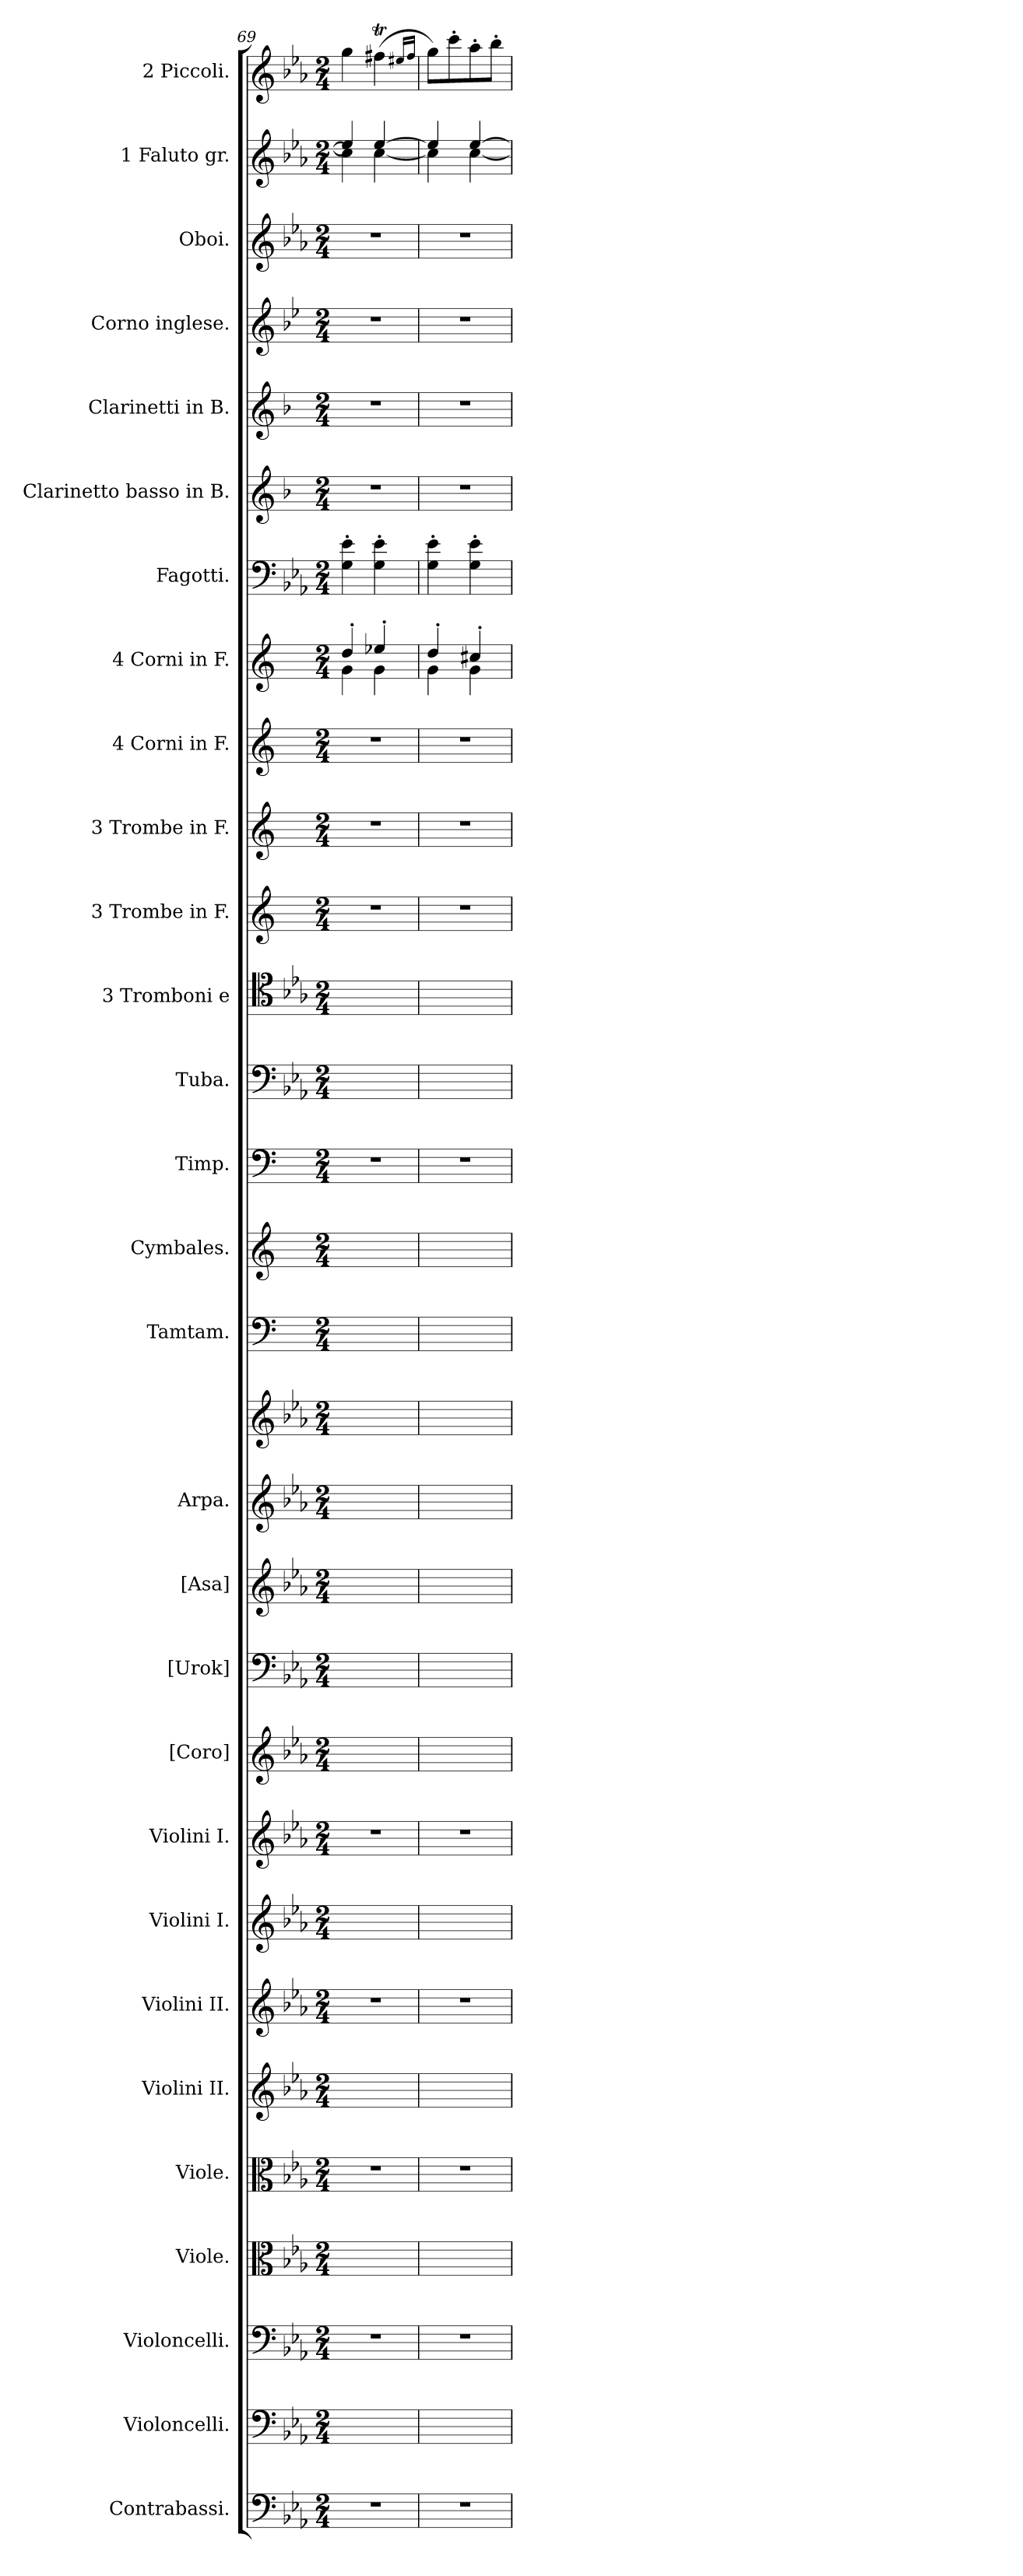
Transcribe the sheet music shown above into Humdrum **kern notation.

**kern	**kern	**kern	**kern	**kern	**kern	**kern	**kern	**kern	**kern	**kern	**kern	**kern	**kern	**kern	**kern	**kern	**kern	**kern	**kern	**kern	**kern	**kern	**kern	**kern	**kern	**kern	**kern	**kern	**kern
*part29	*part28	*part27	*part26	*part25	*part24	*part23	*part22	*part21	*part20	*part19	*part18	*part17	*part17	*part16	*part15	*part14	*part13	*part12	*part11	*part10	*part9	*part8	*part7	*part6	*part5	*part4	*part3	*part2	*part1
*staff30	*staff29	*staff28	*staff27	*staff26	*staff25	*staff24	*staff23	*staff22	*staff21	*staff20	*staff19	*staff18	*staff17	*staff16	*staff15	*staff14	*staff13	*staff12	*staff11	*staff10	*staff9	*staff8	*staff7	*staff6	*staff5	*staff4	*staff3	*staff2	*staff1
*I"Contrabassi.	*I"Violoncelli.	*I"Violoncelli.	*I"Viole.	*I"Viole.	*I"Violini II.	*I"Violini II.	*I"Violini I.	*I"Violini I.	*I"[Coro]	*I"[Urok]	*I"[Asa]	*I"Arpa.	*	*I"Tamtam.	*I"Cymbales.	*I"Timp.	*I"Tuba.	*I"3 Tromboni e	*I"3 Trombe in F.	*I"3 Trombe in F.	*I"4 Corni in F.	*I"4 Corni in F.	*I"Fagotti.	*I"Clarinetto basso in B.	*I"Clarinetti in B.	*I"Corno inglese.	*I"Oboi.	*I"1 Faluto gr.	*I"2 Piccoli.
*I'C.-B.	*I'Vcll.	*I'Vcll.	*	*	*I'II.	*I'II.	*	*	*	*I'Urok.	*I'Asa.	*	*	*I'Tamtam	*I'Cymb.	*I'Timp	*	*I'1.2. Tromb.	*	*I'1.2. Trb. F.	*I'Corni F.	*I'Corni F.	*I'Fag.	*	*I'Cl.B.	*I'Corno ingl.	*I'Ob.	*	*I'Picc.
*clefF4	*clefF4	*clefF4	*clefC3	*clefC3	*clefG2	*clefG2	*clefG2	*clefG2	*clefG2	*clefF4	*clefG2	*clefG2	*clefG2	*clefF4	*clefG2	*clefF4	*clefF4	*clefC4	*clefG2	*clefG2	*clefG2	*clefG2	*clefF4	*clefG2	*clefG2	*clefG2	*clefG2	*clefG2	*clefG2
*	*	*	*	*	*	*	*	*	*	*	*	*	*	*	*	*	*	*	*ITrd-3c-5	*ITrd-3c-5	*ITrd4c7	*ITrd4c7	*	*ITrd1c2	*ITrd1c2	*ITrd4c7	*	*	*
*k[b-e-a-]	*k[b-e-a-]	*k[b-e-a-]	*k[b-e-a-]	*k[b-e-a-]	*k[b-e-a-]	*k[b-e-a-]	*k[b-e-a-]	*k[b-e-a-]	*k[b-e-a-]	*k[b-e-a-]	*k[b-e-a-]	*k[b-e-a-]	*k[b-e-a-]	*k[]	*k[]	*k[]	*k[b-e-a-]	*k[b-e-a-]	*k[b-]	*k[b-]	*k[b-]	*k[b-]	*k[b-e-a-]	*k[b-e-a-]	*k[b-e-a-]	*k[b-e-a-]	*k[b-e-a-]	*k[b-e-a-]	*k[b-e-a-]
*M2/4	*M2/4	*M2/4	*M2/4	*M2/4	*M2/4	*M2/4	*M2/4	*M2/4	*M2/4	*M2/4	*M2/4	*M2/4	*M2/4	*M2/4	*M2/4	*M2/4	*M2/4	*M2/4	*M2/4	*M2/4	*M2/4	*M2/4	*M2/4	*M2/4	*M2/4	*M2/4	*M2/4	*M2/4	*M2/4
=69	=69	=69	=69	=69	=69	=69	=69	=69	=69	=69	=69	=69	=69	=69	=69	=69	=69	=69	=69	=69	=69	=69	=69	=69	=69	=69	=69	=69	=69
*	*	*	*	*	*	*	*	*	*	*	*	*	*	*	*	*	*	*	*	*	*	*^	*	*	*	*	*	*^	*
2r	2ryy	2r	2ryy	2r	2ryy	2r	2ryy	2r	2ryy	2ryy	2ryy	2ryy	2ryy	2ryy	2ryy	2r	2ryy	2ryy	2r	2r	2r	4g'/	4c\	4G'\ 4e-'\	2r	2r	2r	2r	4ee-/]	4cc\]	4gg\
.	.	.	.	.	.	.	.	.	.	.	.	.	.	.	.	.	.	.	.	.	.	4a-X'/	4c\	4G'\ 4e-'\	.	.	.	.	[4ee-/	[4cc\	(4ff#Xt\
.	.	.	.	.	.	.	.	.	.	.	.	.	.	.	.	.	.	.	.	.	.	.	.	.	.	.	.	.	.	.	16qqee#X/LL
.	.	.	.	.	.	.	.	.	.	.	.	.	.	.	.	.	.	.	.	.	.	.	.	.	.	.	.	.	.	.	16qqff#/JJ
=70	=70	=70	=70	=70	=70	=70	=70	=70	=70	=70	=70	=70	=70	=70	=70	=70	=70	=70	=70	=70	=70	=70	=70	=70	=70	=70	=70	=70	=70	=70	=70
2r	2ryy	2r	2ryy	2r	2ryy	2r	2ryy	2r	2ryy	2ryy	2ryy	2ryy	2ryy	2ryy	2ryy	2r	2ryy	2ryy	2r	2r	2r	4g'/	4c\	4G'\ 4e-'\	2r	2r	2r	2r	4ee-/]	4cc\]	8gg\L)
.	.	.	.	.	.	.	.	.	.	.	.	.	.	.	.	.	.	.	.	.	.	.	.	.	.	.	.	.	.	.	8ccc'\
.	.	.	.	.	.	.	.	.	.	.	.	.	.	.	.	.	.	.	.	.	.	4f#X'/	4c\	4G'\ 4e-'\	.	.	.	.	[4ee-/	[4cc\	8aa-'\
.	.	.	.	.	.	.	.	.	.	.	.	.	.	.	.	.	.	.	.	.	.	.	.	.	.	.	.	.	.	.	8bb-'\J
*	*	*	*	*	*	*	*	*	*	*	*	*	*	*	*	*	*	*	*	*	*	*v	*v	*	*	*	*	*	*v	*v	*
=	=	=	=	=	=	=	=	=	=	=	=	=	=	=	=	=	=	=	=	=	=	=	=	=	=	=	=	=	=
*-	*-	*-	*-	*-	*-	*-	*-	*-	*-	*-	*-	*-	*-	*-	*-	*-	*-	*-	*-	*-	*-	*-	*-	*-	*-	*-	*-	*-	*-
